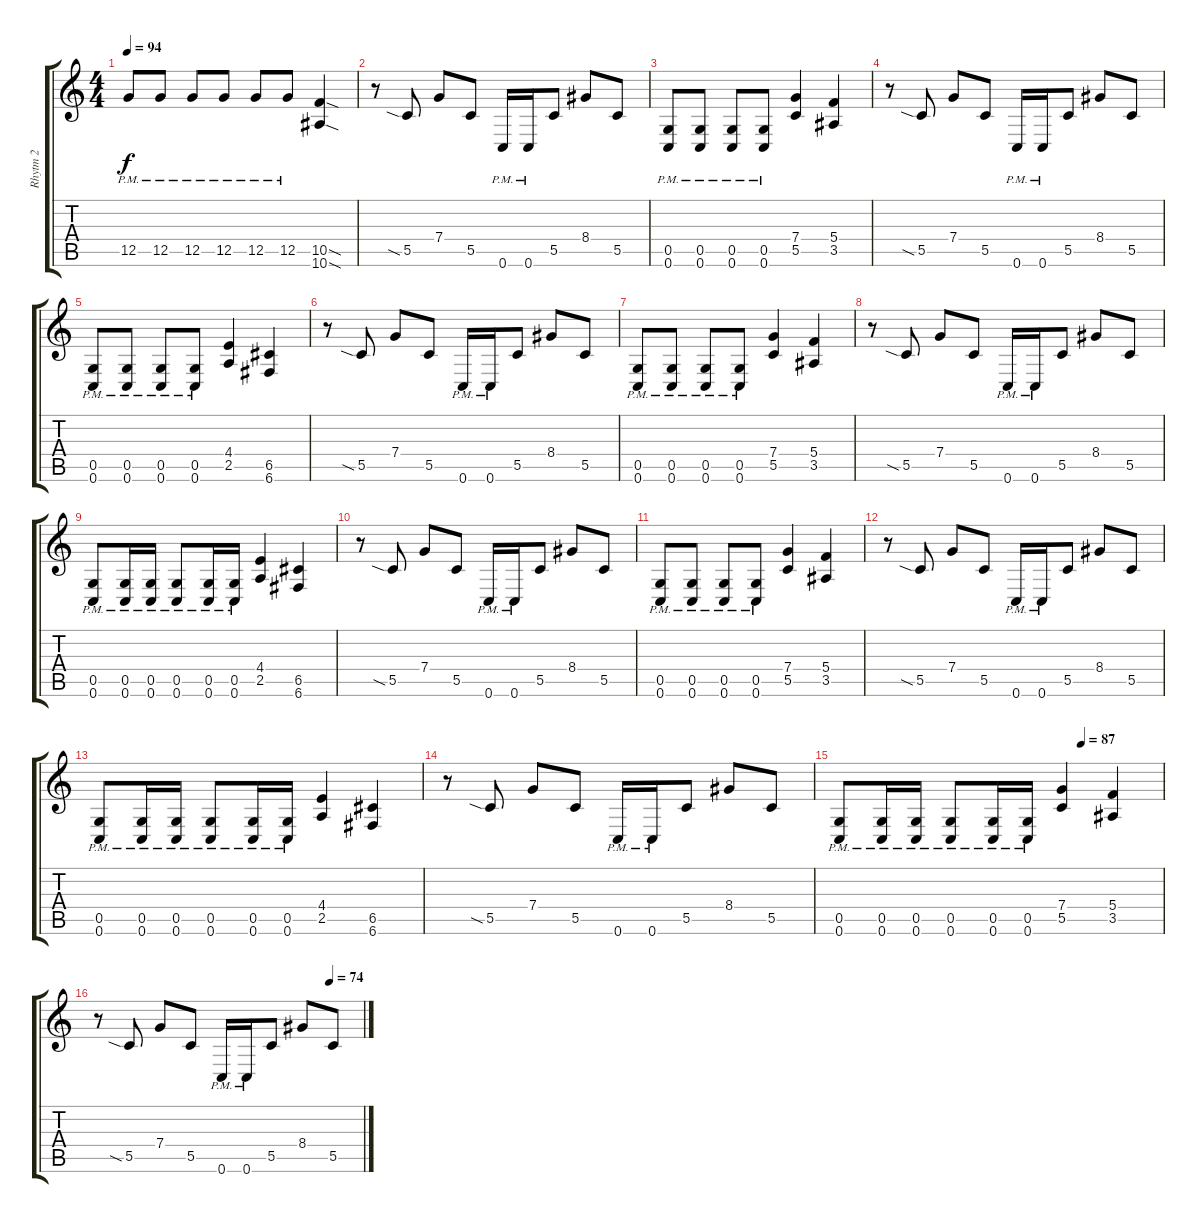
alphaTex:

\track ("Rhytm 2" "Rhytm 2") {instrument distortionguitar}
\staff {score tabs}
\tuning (D4 A3 F3 C3 G2 C2) {hide}
\ts (4 4)
\tempo 94
\clef g2
\ks c
12.5{pm}.8{dy f} 12.5{pm}.8 12.5{pm}.8 12.5{pm}.8 12.5{pm}.8 12.5{pm}.8 (10.5{sod} 10.6{sod}).4 |
r.8 5.5{sia}.8 7.4.8 5.5.8 0.6{pm}.16 0.6{pm}.16 5.5.8 8.4.8 5.5.8 |
(0.5{pm} 0.6{pm}).8 (0.5{pm} 0.6{pm}).8 (0.5{pm} 0.6{pm}).8 (0.5{pm} 0.6{pm}).8 (7.4 5.5).4 (5.4 3.5).4 |
r.8 5.5{sia}.8 7.4.8 5.5.8 0.6{pm}.16 0.6{pm}.16 5.5.8 8.4.8 5.5.8 |
(0.5{pm} 0.6{pm}).8 (0.5{pm} 0.6{pm}).8 (0.5{pm} 0.6{pm}).8 (0.5{pm} 0.6{pm}).8 (4.4 2.5).4 (6.5 6.6).4 |
r.8 5.5{sia}.8 7.4.8 5.5.8 0.6{pm}.16 0.6{pm}.16 5.5.8 8.4.8 5.5.8 |
(0.5{pm} 0.6{pm}).8 (0.5{pm} 0.6{pm}).8 (0.5{pm} 0.6{pm}).8 (0.5{pm} 0.6{pm}).8 (7.4 5.5).4 (5.4 3.5).4 |
r.8 5.5{sia}.8 7.4.8 5.5.8 0.6{pm}.16 0.6{pm}.16 5.5.8 8.4.8 5.5.8 |
(0.5{pm} 0.6{pm}).8 (0.5{pm} 0.6{pm}).16 (0.5{pm} 0.6{pm}).16 (0.5{pm} 0.6{pm}).8 (0.5{pm} 0.6{pm}).16 (0.5{pm} 0.6{pm}).16 (4.4 2.5).4 (6.5 6.6).4 |
r.8 5.5{sia}.8 7.4.8 5.5.8 0.6{pm}.16 0.6{pm}.16 5.5.8 8.4.8 5.5.8 |
(0.5{pm} 0.6{pm}).8 (0.5{pm} 0.6{pm}).8 (0.5{pm} 0.6{pm}).8 (0.5{pm} 0.6{pm}).8 (7.4 5.5).4 (5.4 3.5).4 |
r.8 5.5{sia}.8 7.4.8 5.5.8 0.6{pm}.16 0.6{pm}.16 5.5.8 8.4.8 5.5.8 |
(0.5{pm} 0.6{pm}).8 (0.5{pm} 0.6{pm}).16 (0.5{pm} 0.6{pm}).16 (0.5{pm} 0.6{pm}).8 (0.5{pm} 0.6{pm}).16 (0.5{pm} 0.6{pm}).16 (4.4 2.5).4 (6.5 6.6).4 |
r.8 5.5{sia}.8 7.4.8 5.5.8 0.6{pm}.16 0.6{pm}.16 5.5.8 8.4.8 5.5.8 |
\tempo (87 0.75)
(0.5{pm} 0.6{pm}).8 (0.5{pm} 0.6{pm}).16 (0.5{pm} 0.6{pm}).16 (0.5{pm} 0.6{pm}).8 (0.5{pm} 0.6{pm}).16 (0.5{pm} 0.6{pm}).16 (7.4 5.5).4 (5.4 3.5).4 |
\tempo (74 0.875)
r.8 5.5{sia}.8 7.4.8 5.5.8 0.6{pm}.16 0.6{pm}.16 5.5.8 8.4.8 5.5.8
